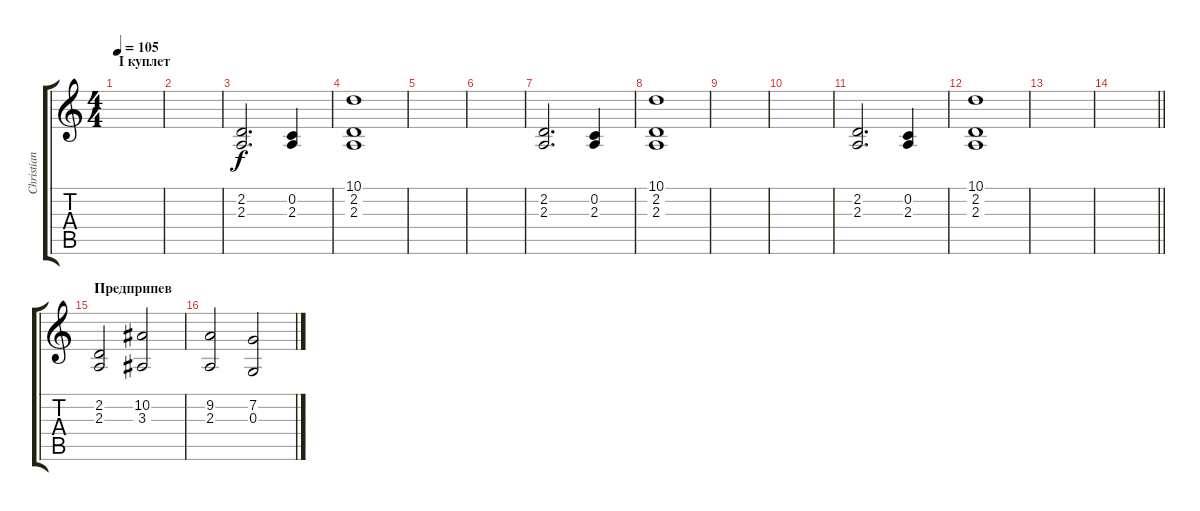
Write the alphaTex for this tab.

\track ("Christian Lorenz" "Christian ") {instrument pad4choir}
\staff {score tabs}
\tuning (E4 C4 G3 C3 G2 C2) {hide}
\ts (4 4)
\section ("" "I куплет")
\tempo 105
\clef g2
\ks c
|
|
(2.2 2.3).2{d} (0.2 2.3).4 |
(10.1 2.2 2.3).1 |
|
|
(2.2 2.3).2{d} (0.2 2.3).4 |
(10.1 2.2 2.3).1 |
|
|
(2.2 2.3).2{d} (0.2 2.3).4 |
(10.1 2.2 2.3).1 |
|
\barLineRight lightlight
|
\section ("" "Предприпев")
(2.2 2.3).2 (10.2 3.3).2 |
(9.2 2.3).2 (7.2 0.3).2
